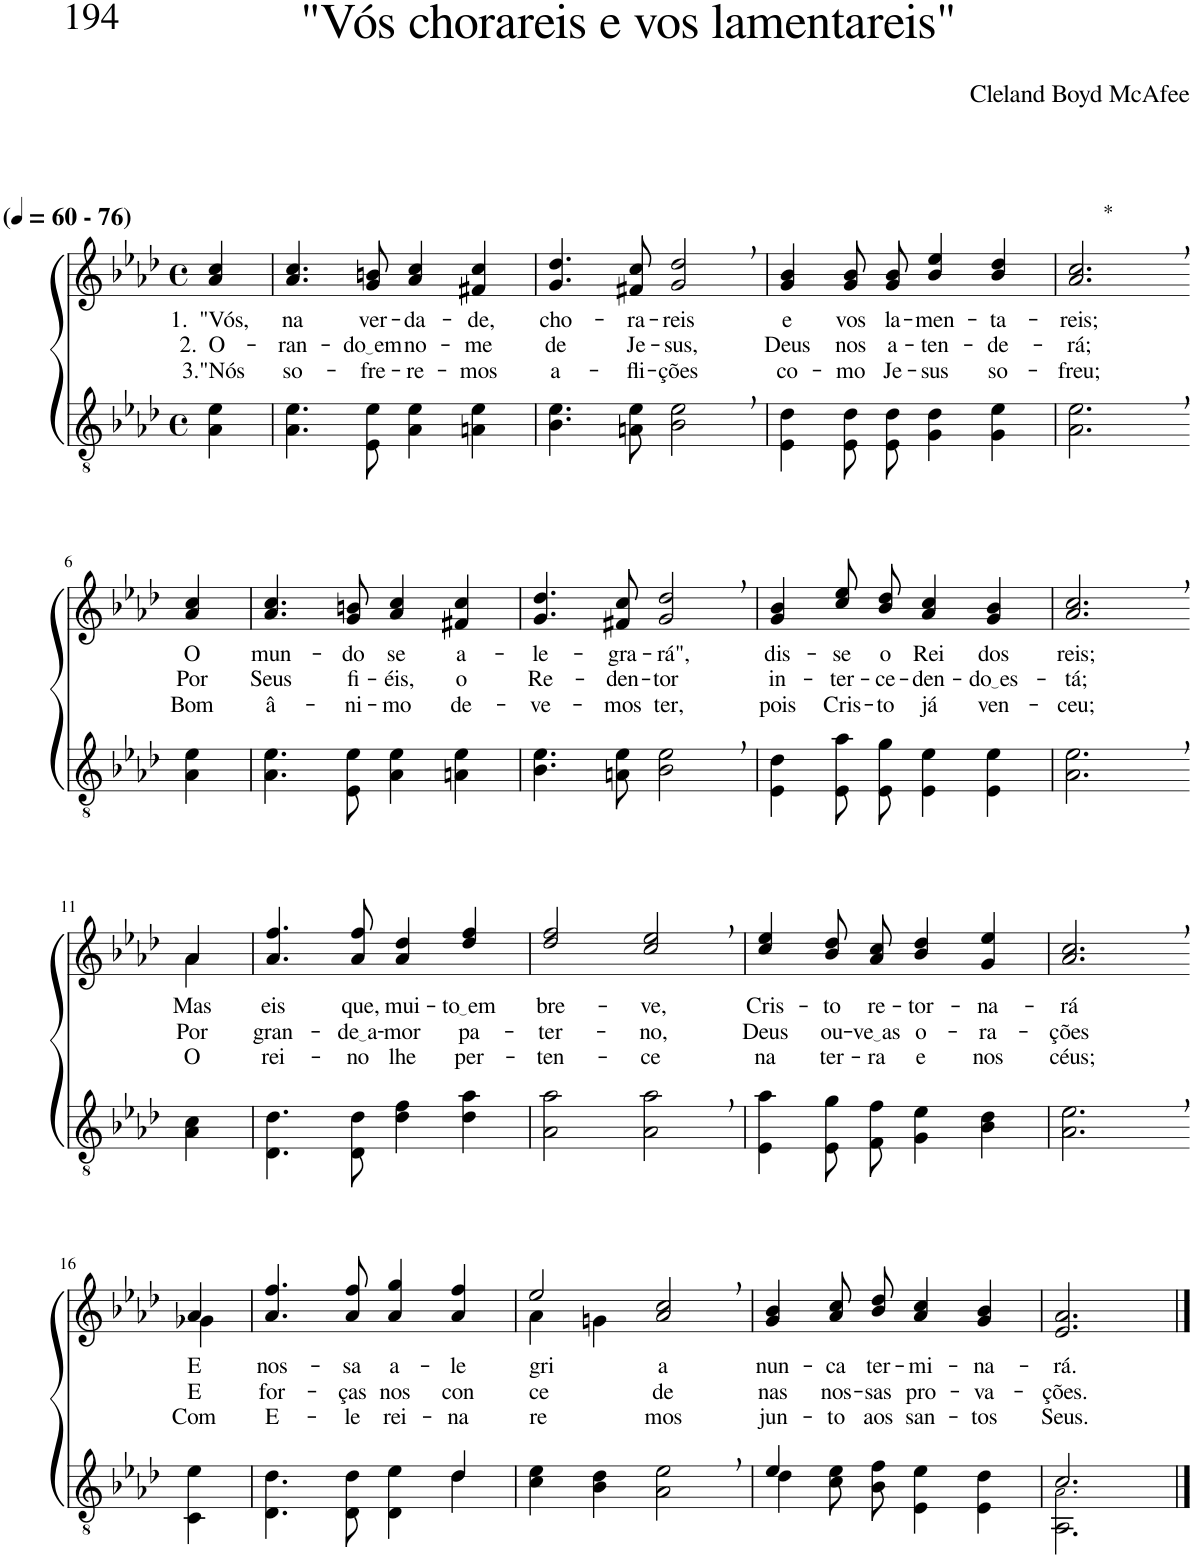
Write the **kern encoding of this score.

**kern	**kern	**text	**text	**text
*part2	*part1	*part1	*part1	*part1
*staff2	*staff1	*staff1	*staff1	*staff1
*I"Parte III e IV	*I"Parte I e II	*	*	*
*clefGv2	*clefG2	*	*	*
*Trd4c7	*Trd4c7	*	*	*
*k[b-e-a-d-]	*k[b-e-a-d-]	*	*	*
*M4/4	*M4/4	*	*	*
*met(c)	*met(c)	*	*	*
*MM60	*MM60	*	*	*
=1	=1	=1	=1	=1
!	!LO:TX:a:B:t=(	!	!	!
!	!LO:TX:a:B:t=- 76)	!	!	!
!	!	!LO:LY:b	!LO:LY:b	!LO:LY:b
4A-\ 4e-\	4a-/ 4cc/	1. "Vós,	2. O-	3."Nós
=2	=2	=2	=2	=2
!	!	!LO:LY:b	!LO:LY:b	!LO:LY:b
4.A-\ 4.e-\	4.a-/ 4.cc/	na	-ran-	so-
!	!	!LO:LY:b	!LO:LY:b	!LO:LY:b
8E-\ 8e-\	8g/ 8bn/	ver-	do em	-fre-
!	!	!LO:LY:b	!LO:LY:b	!LO:LY:b
4A-\ 4e-\	4a-/ 4cc/	-da-	no-	-re-
!	!	!LO:LY:b	!LO:LY:b	!LO:LY:b
4An\ 4e-\	4f#X/ 4cc/	-de,	-me	-mos
=3	=3	=3	=3	=3
!	!	!LO:LY:b	!LO:LY:b	!LO:LY:b
4.B-\ 4.e-\	4.g/ 4.dd-/	cho-	de	a-
!	!	!LO:LY:b	!LO:LY:b	!LO:LY:b
8An\ 8e-\	8f#X/ 8cc/	-ra-	Je-	-fli-
!	!	!LO:LY:b	!LO:LY:b	!LO:LY:b
2B-\, 2e-\,	2g/, 2dd-/,	-reis	-sus,	-ções
=4	=4	=4	=4	=4
!	!	!LO:LY:b	!LO:LY:b	!LO:LY:b
4E-\ 4d-\	4g/ 4b-/	e	Deus	co-
!	!	!LO:LY:b	!LO:LY:b	!LO:LY:b
8E-/ 8d-/L	8g/ 8b-/L	vos	nos	-mo
!	!	!LO:LY:b	!LO:LY:b	!LO:LY:b
8E-/ 8d-/J	8g/ 8b-/J	la-	a-	Je-
!	!	!LO:LY:b	!LO:LY:b	!LO:LY:b
4G\ 4d-\	4b-/ 4ee-/	-men-	-ten-	-sus
!	!	!LO:LY:b	!LO:LY:b	!LO:LY:b
4G\ 4e-\	4b-/ 4dd-/	-ta-	-de-	so-
=5	=5	=5	=5	=5
!	!LO:TX:a:t=*	!	!	!
!	!	!LO:LY:b	!LO:LY:b	!LO:LY:b
2.A-\, 2.e-\,	2.a-/, 2.cc/,	-reis;	-rá;	-freu;
!!LO:LB:g=z
=6-	=6-	=6-	=6-	=6-
!	!	!LO:LY:b	!LO:LY:b	!LO:LY:b
4A-\ 4e-\	4a-/ 4cc/	O	Por	Bom
=7	=7	=7	=7	=7
!	!	!LO:LY:b	!LO:LY:b	!LO:LY:b
4.A-\ 4.e-\	4.a-/ 4.cc/	mun-	Seus	â-
!	!	!LO:LY:b	!LO:LY:b	!LO:LY:b
8E-\ 8e-\	8g/ 8bn/	-do	fi-	-ni-
!	!	!LO:LY:b	!LO:LY:b	!LO:LY:b
4A-\ 4e-\	4a-/ 4cc/	se	-éis,	-mo
!	!	!LO:LY:b	!LO:LY:b	!LO:LY:b
4An\ 4e-\	4f#X/ 4cc/	a-	o	de-
=8	=8	=8	=8	=8
!	!	!LO:LY:b	!LO:LY:b	!LO:LY:b
4.B-\ 4.e-\	4.g/ 4.dd-/	-le-	Re-	-ve-
!	!	!LO:LY:b	!LO:LY:b	!LO:LY:b
8An\ 8e-\	8f#X/ 8cc/	-gra-	-den-	-mos
!	!	!LO:LY:b	!LO:LY:b	!LO:LY:b
2B-\, 2e-\,	2g/, 2dd-/,	-rá",	-tor	ter,
=9	=9	=9	=9	=9
!	!	!LO:LY:b	!LO:LY:b	!LO:LY:b
4E-\ 4d-\	4g/ 4b-/	dis-	in-	pois
!	!	!LO:LY:b	!LO:LY:b	!LO:LY:b
8E-\ 8a-\L	8cc\ 8ee-\L	-se	-ter-	Cris-
!	!	!LO:LY:b	!LO:LY:b	!LO:LY:b
8E-\ 8g\J	8b-\ 8dd-\J	o	-ce-	-to
!	!	!LO:LY:b	!LO:LY:b	!LO:LY:b
4E-\ 4e-\	4a-/ 4cc/	Rei	-den-	já
!	!	!LO:LY:b	!LO:LY:b	!LO:LY:b
4E-\ 4e-\	4g/ 4b-/	dos	do es	ven-
=10	=10	=10	=10	=10
!	!	!LO:LY:b	!LO:LY:b	!LO:LY:b
2.A-\, 2.e-\,	2.a-/, 2.cc/,	reis;	-tá;	-ceu;
!!LO:LB:g=z
=11-	=11-	=11-	=11-	=11-
*	*^	*	*	*
!	!	!	!LO:LY:b	!LO:LY:b	!LO:LY:b
4A-\ 4c\	4a-/	4a-\	Mas	Por	O
=12	=12	=12	=12	=12	=12
!	!	!	!LO:LY:b	!LO:LY:b	!LO:LY:b
*	*v	*v	*	*	*
4.D-\ 4.d-\	4.a-/ 4.ff/	eis	gran-	rei-
!	!	!LO:LY:b	!LO:LY:b	!LO:LY:b
8D-\ 8d-\	8a-/ 8ff/	que,	de a	-no
!	!	!LO:LY:b	!LO:LY:b	!LO:LY:b
4d-\ 4f\	4a-/ 4dd-/	mui-	-mor	lhe
!	!	!LO:LY:b	!LO:LY:b	!LO:LY:b
4d-\ 4a-\	4dd-/ 4ff/	to em	pa-	per-
=13	=13	=13	=13	=13
!	!	!LO:LY:b	!LO:LY:b	!LO:LY:b
2A-\ 2a-\	2dd-/ 2ff/	bre-	-ter-	-ten-
!	!	!LO:LY:b	!LO:LY:b	!LO:LY:b
2A-\, 2a-\,	2cc/, 2ee-/,	-ve,	-no,	-ce
=14	=14	=14	=14	=14
!	!	!LO:LY:b	!LO:LY:b	!LO:LY:b
4E-\ 4a-\	4cc/ 4ee-/	Cris-	Deus	na
!	!	!LO:LY:b	!LO:LY:b	!LO:LY:b
8E-\ 8g\L	8b-\ 8dd-\L	-to	ou-	ter-
!	!	!LO:LY:b	!LO:LY:b	!LO:LY:b
8F\ 8f\J	8a-\ 8cc\J	re-	ve as	-ra
!	!	!LO:LY:b	!LO:LY:b	!LO:LY:b
4G\ 4e-\	4b-/ 4dd-/	-tor-	o-	e
!	!	!LO:LY:b	!LO:LY:b	!LO:LY:b
4B-\ 4d-\	4g/ 4ee-/	-na-	-ra-	nos
=15	=15	=15	=15	=15
!	!	!LO:LY:b	!LO:LY:b	!LO:LY:b
2.A-\, 2.e-\,	2.a-/, 2.cc/,	-rá	-ções	céus;
!!LO:LB:g=z
=16-	=16-	=16-	=16-	=16-
*	*^	*	*	*
!	!	!	!LO:LY:b	!LO:LY:b	!LO:LY:b
4C\ 4e-\	4a-/	4g-X\	E	E	Com
=17	=17	=17	=17	=17	=17
*^	*	*	*	*	*
!	!	!	!	!LO:LY:b	!LO:LY:b	!LO:LY:b
*	*	*v	*v	*	*	*
2.ryy	4.D-\ 4.d-\	4.a-/ 4.ff/	nos-	for-	E-
!	!	!	!LO:LY:b	!LO:LY:b	!LO:LY:b
.	8D-\ 8d-\	8a-/ 8ff/	-sa	-ças	-le
!	!	!	!LO:LY:b	!LO:LY:b	!LO:LY:b
.	4D-\ 4e-\	4a-/ 4gg/	a-	nos	rei-
!	!	!	!LO:LY:b	!LO:LY:b	!LO:LY:b
4d-/	4d-\	4a-/ 4ff/	-le-	con-	-na-
=18	=18	=18	=18	=18	=18
*	*	*^	*	*	*
!	!	!	!	!LO:LY:b	!LO:LY:b	!LO:LY:b
*v	*v	*	*	*	*	*
4c\ 4e-\	2ee-/	4a-\	-gri-	-ce-	-re-
4B-\ 4d-\	.	4gn\	.	.	.
!	!	!	!LO:LY:b	!LO:LY:b	!LO:LY:b
2A-\, 2e-\,	2a-/, 2cc/,	2ryy	-a	-de	mos
=19	=19	=19	=19	=19	=19
*^	*	*	*	*	*
!	!	!	!	!LO:LY:b	!LO:LY:b	!LO:LY:b
*	*	*v	*v	*	*	*
4e-/	4d-\	4g/ 4b-/	nun-	nas	jun-
!	!	!	!LO:LY:b	!LO:LY:b	!LO:LY:b
2.ryy	8c\ 8e-\L	8a-\ 8cc\L	-ca	nos-	-to
!	!	!	!LO:LY:b	!LO:LY:b	!LO:LY:b
.	8B-\ 8f\J	8b-\ 8dd-\J	ter-	-sas	aos
!	!	!	!LO:LY:b	!LO:LY:b	!LO:LY:b
.	4E-\ 4e-\	4a-/ 4cc/	-mi-	pro-	san-
!	!	!	!LO:LY:b	!LO:LY:b	!LO:LY:b
.	4E-\ 4d-\	4g/ 4b-/	-na-	-va-	-tos
=20	=20	=20	=20	=20	=20
!	!	!	!LO:LY:b	!LO:LY:b	!LO:LY:b
2.c/	2.AA-\ 2.A-!\	2.e-/ 2.a-/	-rá.	-ções.	Seus.
*v	*v	*	*	*	*
==	==	==	==	==
*-	*-	*-	*-	*-
